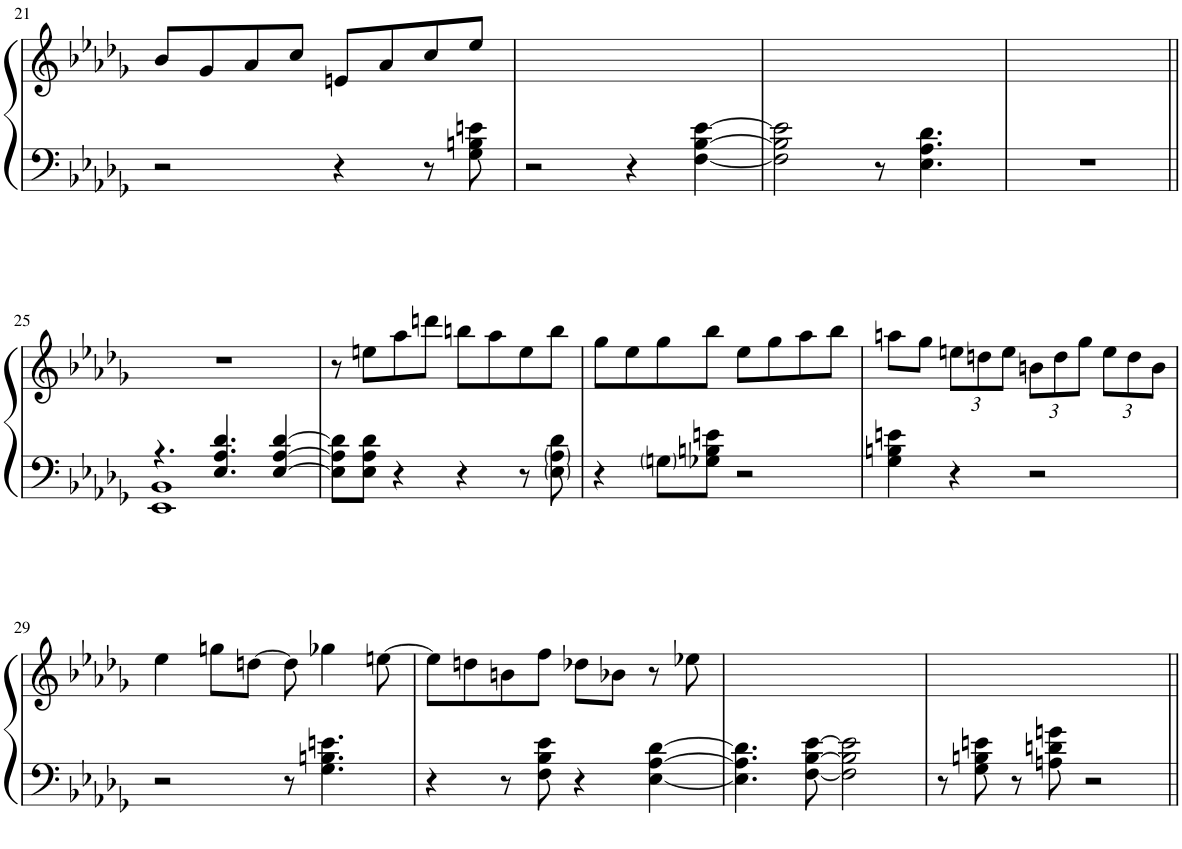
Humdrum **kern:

**kern	**kern
*part1	*part1
*staff2	*staff1
*I"Piano	*
*I'Pno.	*
!!LO:PB:g=z
*clefF4	*clefG2
*k[b-e-a-d-g-]	*k[b-e-a-d-g-]
*M4/4	*M4/4
=21	=21
2r	8b-/L
.	8g-/
.	8a-/
.	8cc/J
4r	8en/L
.	8a-/
8r	8cc/
8G-\ 8Bn\ 8en\	8ee-/J
=22	=22
2r	1ryy
4r	.
[4F\ [4B-\ [4e-\	.
=23	=23
2F\] 2B-\] 2e-\]	1ryy
8r	.
4.E-\ 4.A-\ 4.d-\	.
=24	=24
1r	1ryy
!!LO:LB:g=z
=25||	=25||
*^	*
4.r	1EE- 1BB-	1r
4.E-/ 4.A-/ 4.d-/	.	.
[4E-/ [4A-/ [4d-/	.	.
*v	*v	*
=26	=26
8E-\] 8A-\] 8d-\]L	8r
8E-\ 8A-\ 8d-\J	8een\L
4r	8aa-\
.	8dddn\J
4r	8bbn\L
.	8aa-\
8r	8ee\
8E-\ 8A-\ 8d-\	8bb\J
=27	=27
4r	8gg-\L
.	8ee-\
8Gn\L	8gg-\
8G-X\ 8Bn\ 8en\J	8bb-\J
2r	8ee-\L
.	8gg-\
.	8aa-\
.	8bb-\J
=28	=28
4G-\ 4Bn\ 4en\	8aan\L
.	8gg-\J
*	*Xbrackettup
4r	12een\L
.	12ddn\
.	12ee\J
2r	12bn\L
.	12dd\
.	12gg-\J
.	12ee\L
.	12dd\
.	12b\J
!!LO:LB:g=z
=29	=29
2r	4ee-\
.	8ggn\L
.	[8ddn\J
8r	8dd\]
4.G-\ 4.Bn\ 4.en\	4gg-X\
.	[8een\
=30	=30
4r	8ee\L]
.	8ddn\
8r	8bn\
8F\ 8B-\ 8e-\	8ff\J
4r	8dd-X\L
.	8b-X\J
[4E-\ [4A-\ [4d-\	8r
.	8ee-X\
=31	=31
4.E-\] 4.A-\] 4.d-\]	1ryy
[8F\ [8B-\ [8e-\	.
2F\] 2B-\] 2e-\]	.
=32	=32
8r	1ryy
8G-\ 8Bn\ 8en\	.
8r	.
8An\ 8dn\ 8gn\	.
2r	.
=||	=||
*-	*-
